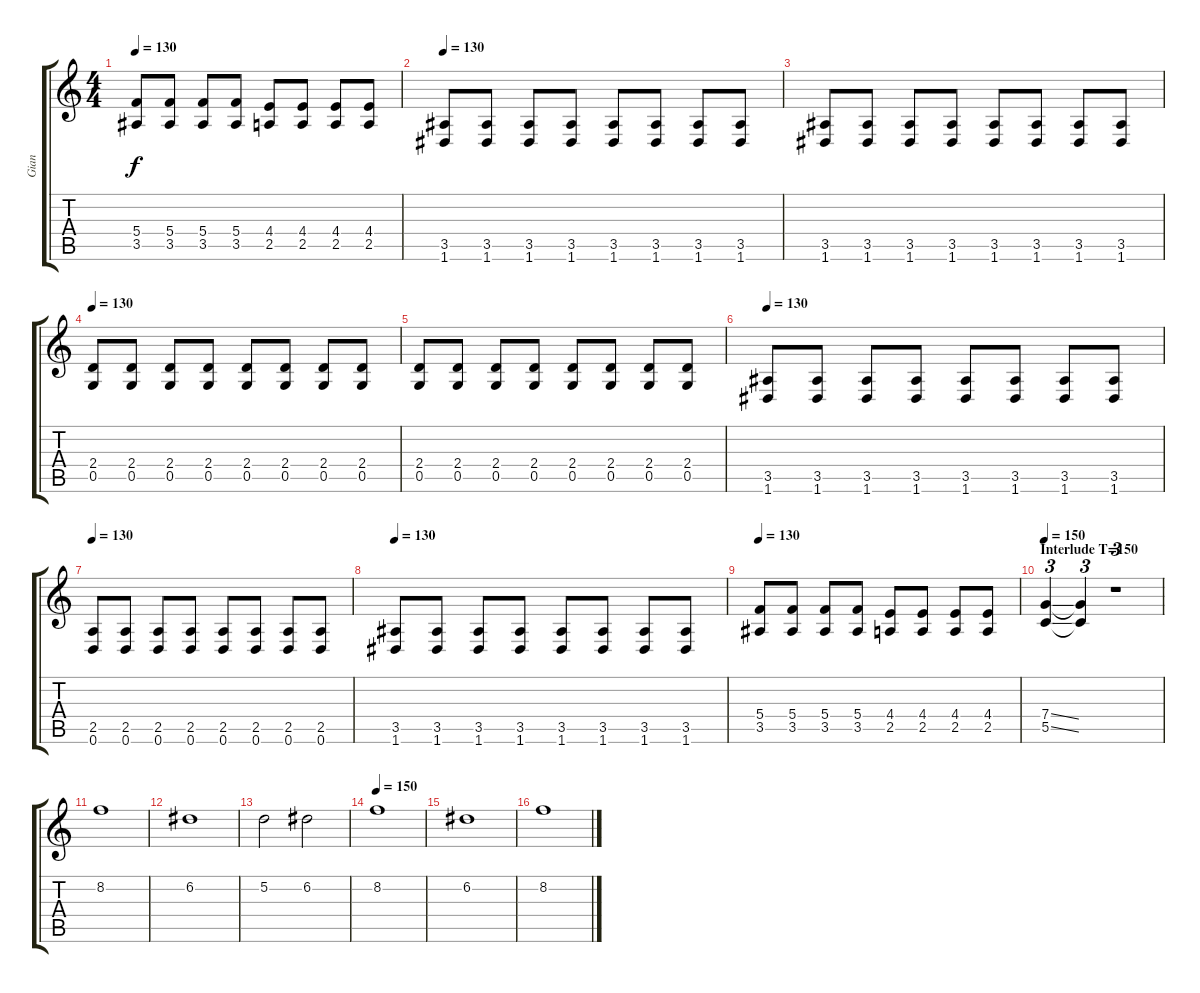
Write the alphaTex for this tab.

\track ("Gian" "Gian") {instrument distortionguitar}
\staff {score tabs}
\tuning (D4 A3 F3 C3 G2 D2) {hide}
\ts (4 4)
\tempo 130
\clef g2
\ks c
(5.4 3.5).8{dy f} (5.4 3.5).8 (5.4 3.5).8 (5.4 3.5).8 (4.4 2.5).8 (4.4 2.5).8 (4.4 2.5).8 (4.4 2.5).8 |
\tempo 130
(3.5 1.6).8 (3.5 1.6).8 (3.5 1.6).8 (3.5 1.6).8 (3.5 1.6).8 (3.5 1.6).8 (3.5 1.6).8 (3.5 1.6).8 |
(3.5 1.6).8 (3.5 1.6).8 (3.5 1.6).8 (3.5 1.6).8 (3.5 1.6).8 (3.5 1.6).8 (3.5 1.6).8 (3.5 1.6).8 |
\tempo 130
(2.4 0.5).8 (2.4 0.5).8 (2.4 0.5).8 (2.4 0.5).8 (2.4 0.5).8 (2.4 0.5).8 (2.4 0.5).8 (2.4 0.5).8 |
(2.4 0.5).8 (2.4 0.5).8 (2.4 0.5).8 (2.4 0.5).8 (2.4 0.5).8 (2.4 0.5).8 (2.4 0.5).8 (2.4 0.5).8 |
\tempo 130
(3.5 1.6).8 (3.5 1.6).8 (3.5 1.6).8 (3.5 1.6).8 (3.5 1.6).8 (3.5 1.6).8 (3.5 1.6).8 (3.5 1.6).8 |
\tempo 130
(2.5 0.6).8 (2.5 0.6).8 (2.5 0.6).8 (2.5 0.6).8 (2.5 0.6).8 (2.5 0.6).8 (2.5 0.6).8 (2.5 0.6).8 |
\tempo 130
(3.5 1.6).8 (3.5 1.6).8 (3.5 1.6).8 (3.5 1.6).8 (3.5 1.6).8 (3.5 1.6).8 (3.5 1.6).8 (3.5 1.6).8 |
\tempo 130
(5.4 3.5).8 (5.4 3.5).8 (5.4 3.5).8 (5.4 3.5).8 (4.4 2.5).8 (4.4 2.5).8 (4.4 2.5).8 (4.4 2.5).8 |
\section ("" "Interlude T=150")
\tempo 150
(7.4{ss} 5.5{ss}).4{tu (3 2)} (7.4{t} 5.5{t}).4{tu (3 2)} r.1{tu (3 2) instrument electricguitarjazz} |
8.2.1{instrument electricguitarjazz} |
6.2.1{instrument electricguitarjazz} |
5.2.2{instrument electricguitarjazz} 6.2.2 |
\tempo 150
8.2.1{instrument electricguitarjazz} |
6.2.1{instrument electricguitarjazz} |
8.2.1{instrument electricguitarjazz}
